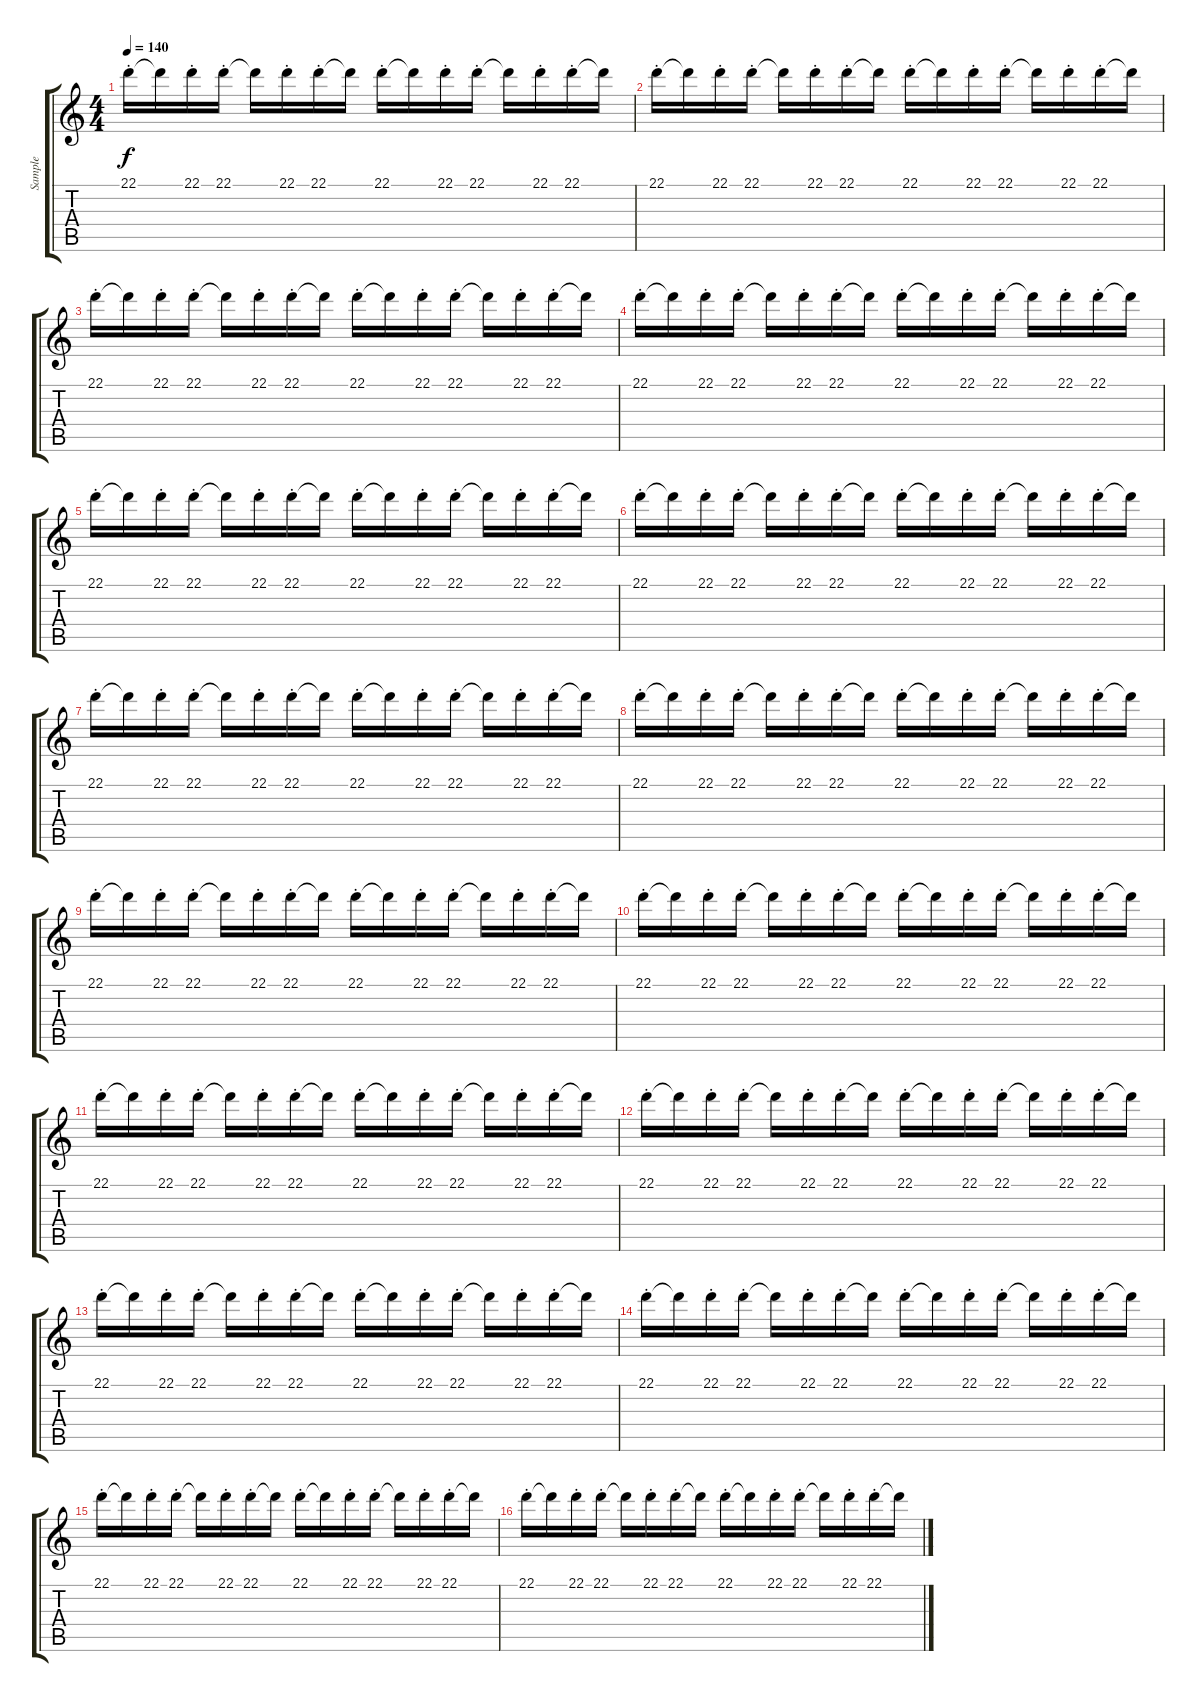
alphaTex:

\track ("Sample" "Sample") {instrument orchestrahit}
\staff {score tabs}
\tuning (E4 B3 G3 D3 A2 E2) {hide}
\ts (4 4)
\tempo 140
\clef g2
\ks c
22.1{st}.16{dy f} 22.1{t}.16 22.1{st}.16 22.1{st}.16 22.1{t}.16 22.1{st}.16 22.1{st}.16 22.1{t}.16 22.1{st}.16 22.1{t}.16 22.1{st}.16 22.1{st}.16 22.1{t}.16 22.1{st}.16 22.1{st}.16 22.1{t}.16 |
22.1{st}.16 22.1{t}.16 22.1{st}.16 22.1{st}.16 22.1{t}.16 22.1{st}.16 22.1{st}.16 22.1{t}.16 22.1{st}.16 22.1{t}.16 22.1{st}.16 22.1{st}.16 22.1{t}.16 22.1{st}.16 22.1{st}.16 22.1{t}.16 |
22.1{st}.16 22.1{t}.16 22.1{st}.16 22.1{st}.16 22.1{t}.16 22.1{st}.16 22.1{st}.16 22.1{t}.16 22.1{st}.16 22.1{t}.16 22.1{st}.16 22.1{st}.16 22.1{t}.16 22.1{st}.16 22.1{st}.16 22.1{t}.16 |
22.1{st}.16 22.1{t}.16 22.1{st}.16 22.1{st}.16 22.1{t}.16 22.1{st}.16 22.1{st}.16 22.1{t}.16 22.1{st}.16 22.1{t}.16 22.1{st}.16 22.1{st}.16 22.1{t}.16 22.1{st}.16 22.1{st}.16 22.1{t}.16 |
22.1{st}.16{volume 1} 22.1{t}.16 22.1{st}.16{volume 1} 22.1{st}.16{volume 2} 22.1{t}.16 22.1{st}.16{volume 2} 22.1{st}.16{volume 3} 22.1{t}.16 22.1{st}.16{volume 3} 22.1{t}.16 22.1{st}.16{volume 4} 22.1{st}.16{volume 4} 22.1{t}.16 22.1{st}.16{volume 5} 22.1{st}.16{volume 5} 22.1{t}.16 |
22.1{st}.16{volume 6} 22.1{t}.16 22.1{st}.16{volume 6} 22.1{st}.16{volume 7} 22.1{t}.16 22.1{st}.16 22.1{st}.16 22.1{t}.16 22.1{st}.16 22.1{t}.16 22.1{st}.16 22.1{st}.16 22.1{t}.16 22.1{st}.16 22.1{st}.16 22.1{t}.16 |
22.1{st}.16{volume 5} 22.1{t}.16 22.1{st}.16 22.1{st}.16 22.1{t}.16 22.1{st}.16 22.1{st}.16 22.1{t}.16 22.1{st}.16 22.1{t}.16 22.1{st}.16 22.1{st}.16 22.1{t}.16 22.1{st}.16 22.1{st}.16 22.1{t}.16 |
22.1{st}.16 22.1{t}.16 22.1{st}.16 22.1{st}.16 22.1{t}.16 22.1{st}.16 22.1{st}.16 22.1{t}.16 22.1{st}.16 22.1{t}.16 22.1{st}.16 22.1{st}.16 22.1{t}.16 22.1{st}.16 22.1{st}.16 22.1{t}.16 |
22.1{st}.16 22.1{t}.16 22.1{st}.16 22.1{st}.16 22.1{t}.16 22.1{st}.16 22.1{st}.16 22.1{t}.16 22.1{st}.16 22.1{t}.16 22.1{st}.16 22.1{st}.16 22.1{t}.16 22.1{st}.16 22.1{st}.16 22.1{t}.16 |
22.1{st}.16 22.1{t}.16 22.1{st}.16 22.1{st}.16 22.1{t}.16 22.1{st}.16 22.1{st}.16 22.1{t}.16 22.1{st}.16 22.1{t}.16 22.1{st}.16 22.1{st}.16 22.1{t}.16 22.1{st}.16 22.1{st}.16 22.1{t}.16 |
22.1{st}.16 22.1{t}.16 22.1{st}.16 22.1{st}.16 22.1{t}.16 22.1{st}.16 22.1{st}.16 22.1{t}.16 22.1{st}.16 22.1{t}.16 22.1{st}.16 22.1{st}.16 22.1{t}.16 22.1{st}.16 22.1{st}.16 22.1{t}.16 |
22.1{st}.16 22.1{t}.16 22.1{st}.16 22.1{st}.16 22.1{t}.16 22.1{st}.16 22.1{st}.16 22.1{t}.16 22.1{st}.16 22.1{t}.16 22.1{st}.16 22.1{st}.16 22.1{t}.16 22.1{st}.16 22.1{st}.16 22.1{t}.16 |
22.1{st}.16 22.1{t}.16 22.1{st}.16 22.1{st}.16 22.1{t}.16 22.1{st}.16 22.1{st}.16 22.1{t}.16 22.1{st}.16 22.1{t}.16 22.1{st}.16 22.1{st}.16 22.1{t}.16 22.1{st}.16 22.1{st}.16 22.1{t}.16 |
22.1{st}.16 22.1{t}.16 22.1{st}.16 22.1{st}.16 22.1{t}.16 22.1{st}.16 22.1{st}.16 22.1{t}.16 22.1{st}.16 22.1{t}.16 22.1{st}.16 22.1{st}.16 22.1{t}.16 22.1{st}.16 22.1{st}.16 22.1{t}.16 |
22.1{st}.16{volume 5} 22.1{t}.16 22.1{st}.16 22.1{st}.16 22.1{t}.16 22.1{st}.16 22.1{st}.16 22.1{t}.16 22.1{st}.16 22.1{t}.16 22.1{st}.16 22.1{st}.16 22.1{t}.16 22.1{st}.16 22.1{st}.16 22.1{t}.16 |
22.1{st}.16 22.1{t}.16 22.1{st}.16 22.1{st}.16 22.1{t}.16 22.1{st}.16 22.1{st}.16 22.1{t}.16 22.1{st}.16 22.1{t}.16 22.1{st}.16 22.1{st}.16 22.1{t}.16 22.1{st}.16 22.1{st}.16 22.1{t}.16
